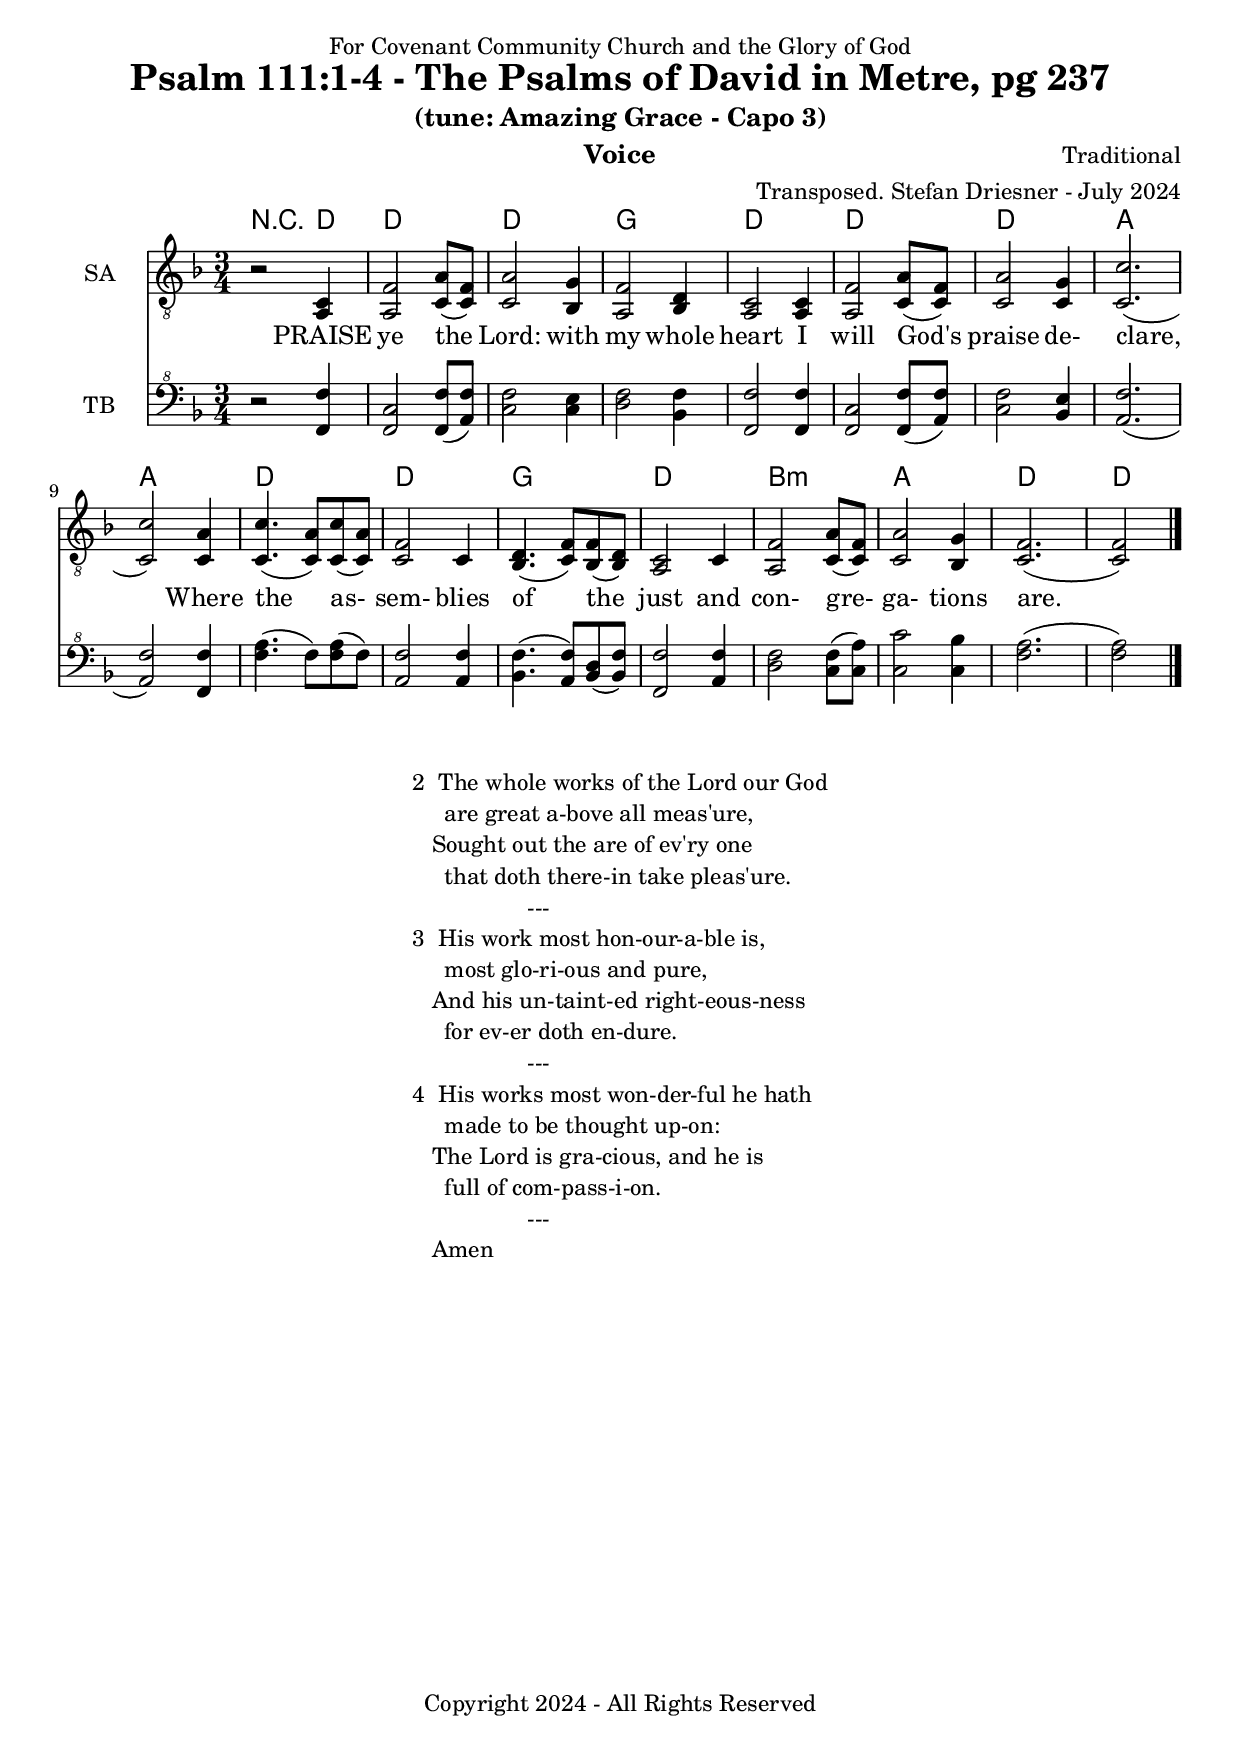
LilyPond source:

\version "2.24.1"
\language "english"

% force .mid extension for MIDI file output
#(ly:set-option 'midi-extension "mid")

\header {
  dedication = "For Covenant Community Church and the Glory of God"
  title = "Psalm 111:1-4 - The Psalms of David in Metre, pg 237"
  subtitle = "(tune: Amazing Grace - Capo 3)"
  instrument = "Voice"
  composer = "Traditional"
  arranger = "Transposed. Stefan Driesner - July 2024"
  meter = ""
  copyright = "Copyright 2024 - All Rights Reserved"
}

global = {
  \key f \major
  \numericTimeSignature
  \time 3/4
}

versesVoice = \lyricmode {
  % Verse 1
  PRAISE ye the Lord: with my whole heart
  I will God's praise de- clare,
  Where the as- sem- blies of the just
  and con- gre- ga- tions are.
}

SAVoice = \relative c {
  \global
  \dynamicUp
  % Music follows here.
  {
    r2 <a  c  >4 |
    % Verse 1
    <a   f' >2 <c  a' >8( <c  f>8)  | < c  a'>2 <bf g' >4  | <a f' >2 <bf d>4 | <a  c>2 <a  c>4 |
    <a   f' >2 <c  a' >8( <c  f>8)  | < c  a'>2 <c g' >4   | <c  c'>2.( | <c  c'>2 ) <c a' >4 |
    <c c'>4.(<c a'>8) <c c'>8(<c a'>8) | <c f >2 <c>4  | <bf d>4.(<c  f>8) <bf f'>8(<bf d>8) |
    <a c>2 <c>4 | <a   f' >2 <c  a' >8( <c  f>8)  | < c  a'>2 <bf g' >4  | <c f>2.( <c f>2 )  \bar "|."
  }
}

TBVoice = \relative {
  \global
  \dynamicUp
  % Music follows here.
  {
    r2 <f  f'  >4 |
    % Verse 1
    <f c'>2 <f  f' >8( <a  f'>8)  | < c  f>2 < c e >4  | <d f >2 <bf f'>4 | <f  f'>2 <f  f'>4 |
    <f   c' >2 <f  f' >8( <a  f'>8)  | < c  f>2 <bf e >4   | <a  f'>2.( | <a  f'>2 ) <f f' >4 |
    <f' a>4.(<f>8) <f a>8(<f>8) | \relative c' <a f' >2 \relative c' <a f'>4  | \relative c' <bf f'>4.( \relative c' <a  f'>8) \relative c' <bf d>8(\relative c' <bf f'>8) |
    \relative c <f f'>2 \relative c' <a f'>4 | \relative c' <d f >2 \relative c' <c  f >8( \relative c' <c  a'>8)  | \relative c' < c  c'>2 \relative c' <c bf' >4  | \relative c' <f a>2.( \relative c' <f a>2 )  \bar "|."
  }
}

Chords = \new ChordNames {
  \chordmode {
    r2 d4 d2. d2. g2. d2. d2. d2. a2. a2. d2. d2. g2. d2. b2.:m a2. d2. d2
  }
}

SAVoicePart = \new Staff \with {
  instrumentName = "SA"
  midiInstrument = "Voice Oohs"
} { \clef "treble_8" \SAVoice }
\addlyrics { \versesVoice }

TBVoicePart = \new Staff \with {
  instrumentName = "TB"
  midiInstrument = "Voice Oohs"
} { \clef "bass^8" \TBVoice }

\score {
  <<
    \Chords
    \SAVoicePart
    \TBVoicePart
  >>
  \layout { }
  \midi {
    \context {
      \Score
      tempoWholesPerMinute = #(ly:make-moment 100 4)
    }
  }
}

\markup {
  \fill-line {
    {
      \column {
        \left-align {
	  "2  The whole works of the Lord our God"
	  "     are great a-bove all meas'ure,"
	  "   Sought out the are of ev'ry one"
	  "     that doth there-in take pleas'ure."
	  "                  ---"
	  "3  His work most hon-our-a-ble is,"
	  "     most glo-ri-ous and pure,"
	  "   And his un-taint-ed right-eous-ness"
	  "     for ev-er doth en-dure."
	  "                  ---"
	  "4  His works most won-der-ful he hath"
	  "     made to be thought up-on:"
	  "   The Lord is gra-cious, and he is"
	  "     full of com-pass-i-on."
	  "                  ---"
	  "   Amen"
        }
      }
    }
  }
}